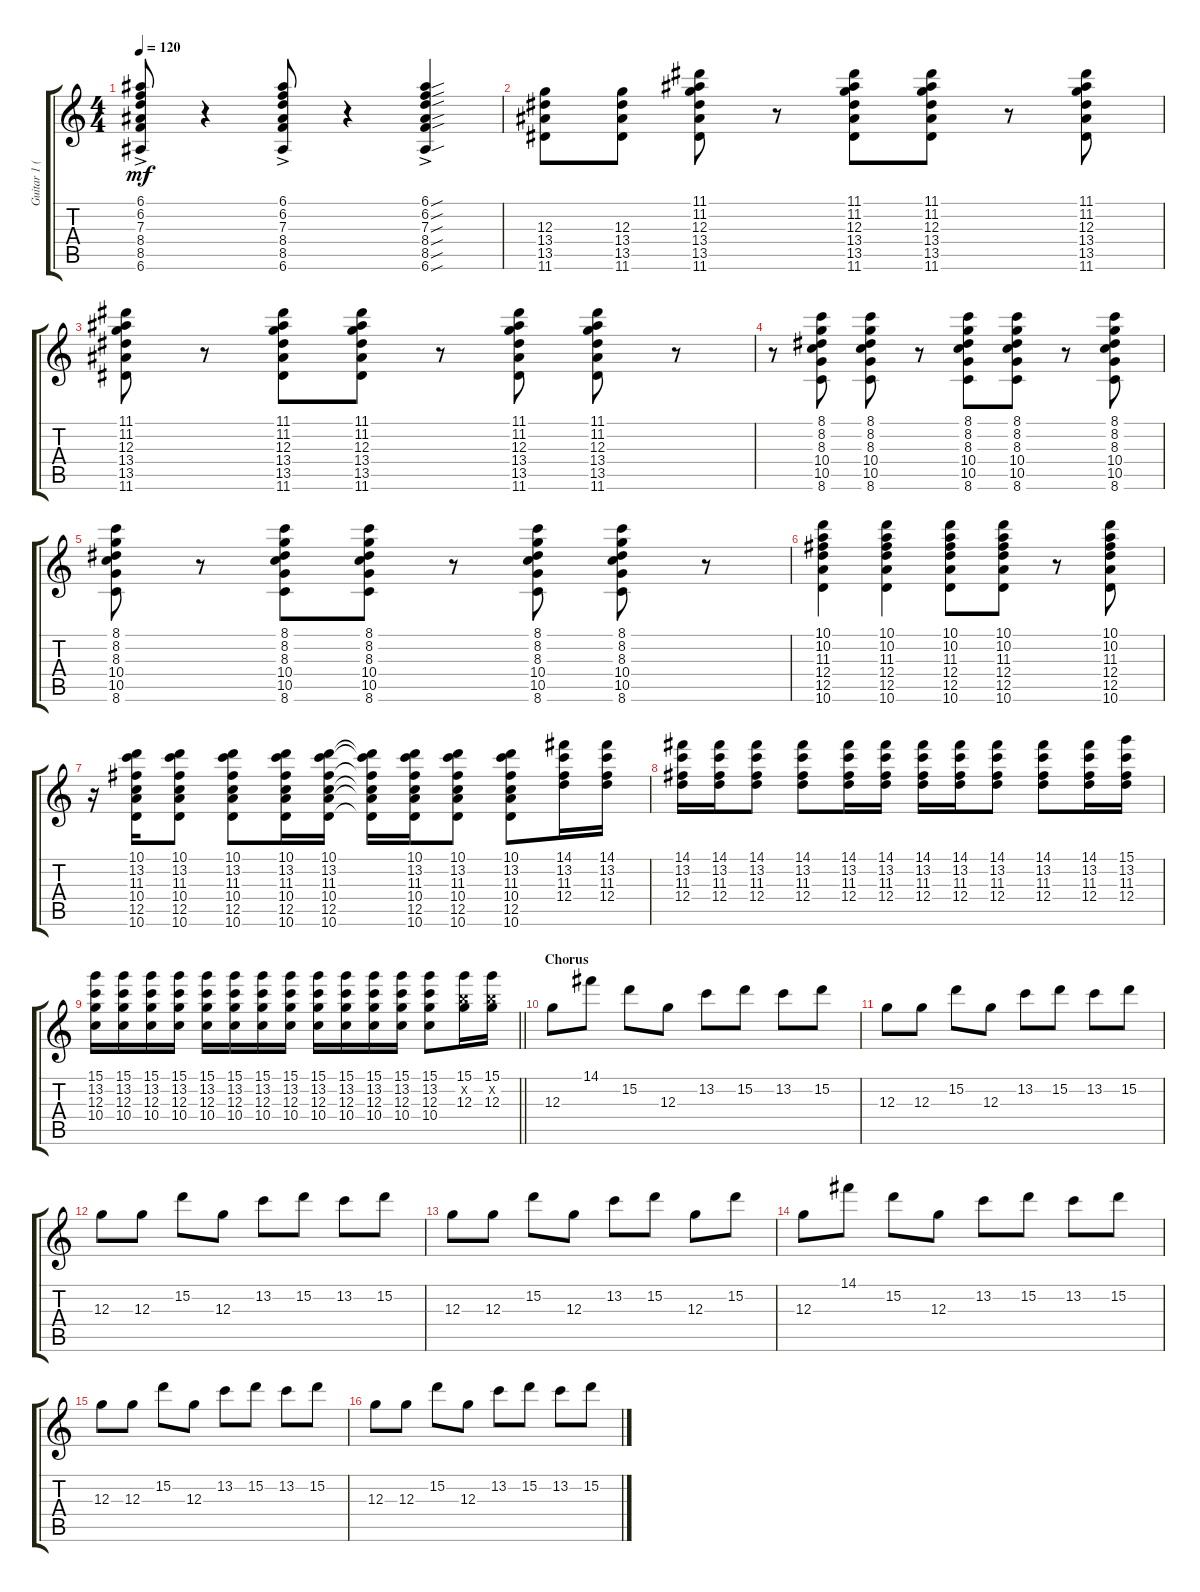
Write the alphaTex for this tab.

\track ("Guitar 1 (Clean)" "Guitar 1 (") {instrument electricguitarclean}
\staff {score tabs}
\tuning (E4 B3 G3 D3 A2 E2) {hide}
\ts (4 4)
\tempo 120
\clef g2
\ks c
(6.1{ac} 6.2{ac} 7.3{ac} 8.4{ac} 8.5{ac} 6.6{ac}).8{dy mf} r.4 (6.1{ac} 6.2{ac} 7.3{ac} 8.4{ac} 8.5{ac} 6.6{ac}).8 r.4 (6.1{sou ac} 6.2{sou ac} 7.3{sou ac} 8.4{sou ac} 8.5{sou ac} 6.6{sou ac}).4 |
(12.3 13.4 13.5 11.6).8 (12.3 13.4 13.5 11.6).8 (11.1 11.2 12.3 13.4 13.5 11.6).8 r.8 (11.1 11.2 12.3 13.4 13.5 11.6).8 (11.1 11.2 12.3 13.4 13.5 11.6).8 r.8 (11.1 11.2 12.3 13.4 13.5 11.6).8 |
(11.1 11.2 12.3 13.4 13.5 11.6).8 r.8 (11.1 11.2 12.3 13.4 13.5 11.6).8 (11.1 11.2 12.3 13.4 13.5 11.6).8 r.8 (11.1 11.2 12.3 13.4 13.5 11.6).8 (11.1 11.2 12.3 13.4 13.5 11.6).8 r.8 |
r.8 (8.1 8.2 8.3 10.4 10.5 8.6).8 (8.1 8.2 8.3 10.4 10.5 8.6).8 r.8 (8.1 8.2 8.3 10.4 10.5 8.6).8 (8.1 8.2 8.3 10.4 10.5 8.6).8 r.8 (8.1 8.2 8.3 10.4 10.5 8.6).8 |
(8.1 8.2 8.3 10.4 10.5 8.6).8 r.8 (8.1 8.2 8.3 10.4 10.5 8.6).8 (8.1 8.2 8.3 10.4 10.5 8.6).8 r.8 (8.1 8.2 8.3 10.4 10.5 8.6).8 (8.1 8.2 8.3 10.4 10.5 8.6).8 r.8 |
(10.1 10.2 11.3 12.4 12.5 10.6).4 (10.1 10.2 11.3 12.4 12.5 10.6).4 (10.1 10.2 11.3 12.4 12.5 10.6).8 (10.1 10.2 11.3 12.4 12.5 10.6).8 r.8 (10.1 10.2 11.3 12.4 12.5 10.6).8 |
r.16 (10.1 13.2 11.3 10.4 12.5 10.6).16 (10.1 13.2 11.3 10.4 12.5 10.6).8 (10.1 13.2 11.3 10.4 12.5 10.6).8 (10.1 13.2 11.3 10.4 12.5 10.6).16 (10.1 13.2 11.3 10.4 12.5 10.6).16 (10.1{t} 13.2{t} 11.3{t} 10.4{t} 12.5{t} 10.6{t}).16 (10.1 13.2 11.3 10.4 12.5 10.6).16 (10.1 13.2 11.3 10.4 12.5 10.6).8 (10.1 13.2 11.3 10.4 12.5 10.6).8 (14.1 13.2 11.3 12.4).16 (14.1 13.2 11.3 12.4).16 |
(14.1 13.2 11.3 12.4).16 (14.1 13.2 11.3 12.4).16 (14.1 13.2 11.3 12.4).8 (14.1 13.2 11.3 12.4).8 (14.1 13.2 11.3 12.4).16 (14.1 13.2 11.3 12.4).16 (14.1 13.2 11.3 12.4).16 (14.1 13.2 11.3 12.4).16 (14.1 13.2 11.3 12.4).8 (14.1 13.2 11.3 12.4).8 (14.1 13.2 11.3 12.4).16 (15.1 13.2 11.3 12.4).16 |
\barLineRight lightlight
(15.1 13.2 12.3 10.4).16 (15.1 13.2 12.3 10.4).16 (15.1 13.2 12.3 10.4).16 (15.1 13.2 12.3 10.4).16 (15.1 13.2 12.3 10.4).16 (15.1 13.2 12.3 10.4).16 (15.1 13.2 12.3 10.4).16 (15.1 13.2 12.3 10.4).16 (15.1 13.2 12.3 10.4).16 (15.1 13.2 12.3 10.4).16 (15.1 13.2 12.3 10.4).16 (15.1 13.2 12.3 10.4).16 (15.1 13.2 12.3 10.4).8 (15.1 12.2{x} 12.3).16 (15.1 12.2{x} 12.3).16 |
\section ("" "Chorus")
12.3.8 14.1.8 15.2.8 12.3.8 13.2.8 15.2.8 13.2.8 15.2.8 |
12.3.8 12.3.8 15.2.8 12.3.8 13.2.8 15.2.8 13.2.8 15.2.8 |
12.3.8 12.3.8 15.2.8 12.3.8 13.2.8 15.2.8 13.2.8 15.2.8 |
12.3.8 12.3.8 15.2.8 12.3.8 13.2.8 15.2.8 12.3.8 15.2.8 |
12.3.8 14.1.8 15.2.8 12.3.8 13.2.8 15.2.8 13.2.8 15.2.8 |
12.3.8 12.3.8 15.2.8 12.3.8 13.2.8 15.2.8 13.2.8 15.2.8 |
12.3.8 12.3.8 15.2.8 12.3.8 13.2.8 15.2.8 13.2.8 15.2.8
